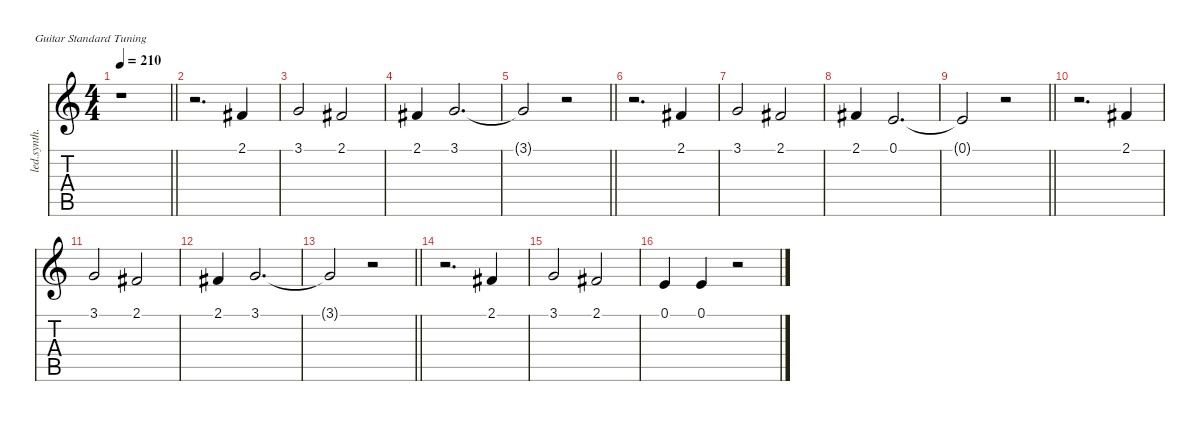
\defaultSystemsLayout 4
\hideDynamics
\bracketExtendMode nobrackets
\otherSystemsTrackNameOrientation horizontal
\track ("James Hetfield Voice" "led.synth.") {instrument lead6voice}
\staff {score tabs}
\tuning (E4 B3 G3 D3 A2 E2)
\ts (4 4)
\tempo 210
\clef g2
\barLineRight lightlight
\ks c
r.1{dy f} |
r.2{d} 2.1{acc #}.4{dy fff} |
3.1.2 2.1{acc #}.2 |
2.1{acc #}.4 3.1.2{d} |
\barLineRight lightlight
3.1{t}.2{dy f} r.2 |
r.2{d} 2.1{acc #}.4{dy fff} |
3.1.2 2.1{acc #}.2 |
2.1{acc #}.4 0.1.2{d} |
\barLineRight lightlight
0.1{t}.2{dy f} r.2 |
r.2{d} 2.1{acc #}.4{dy fff} |
3.1.2 2.1{acc #}.2 |
2.1{acc #}.4 3.1.2{d} |
\barLineRight lightlight
3.1{t}.2{dy f} r.2 |
r.2{d} 2.1{acc #}.4{dy fff} |
3.1.2 2.1{acc #}.2 |
0.1.4 0.1.4 r.2
